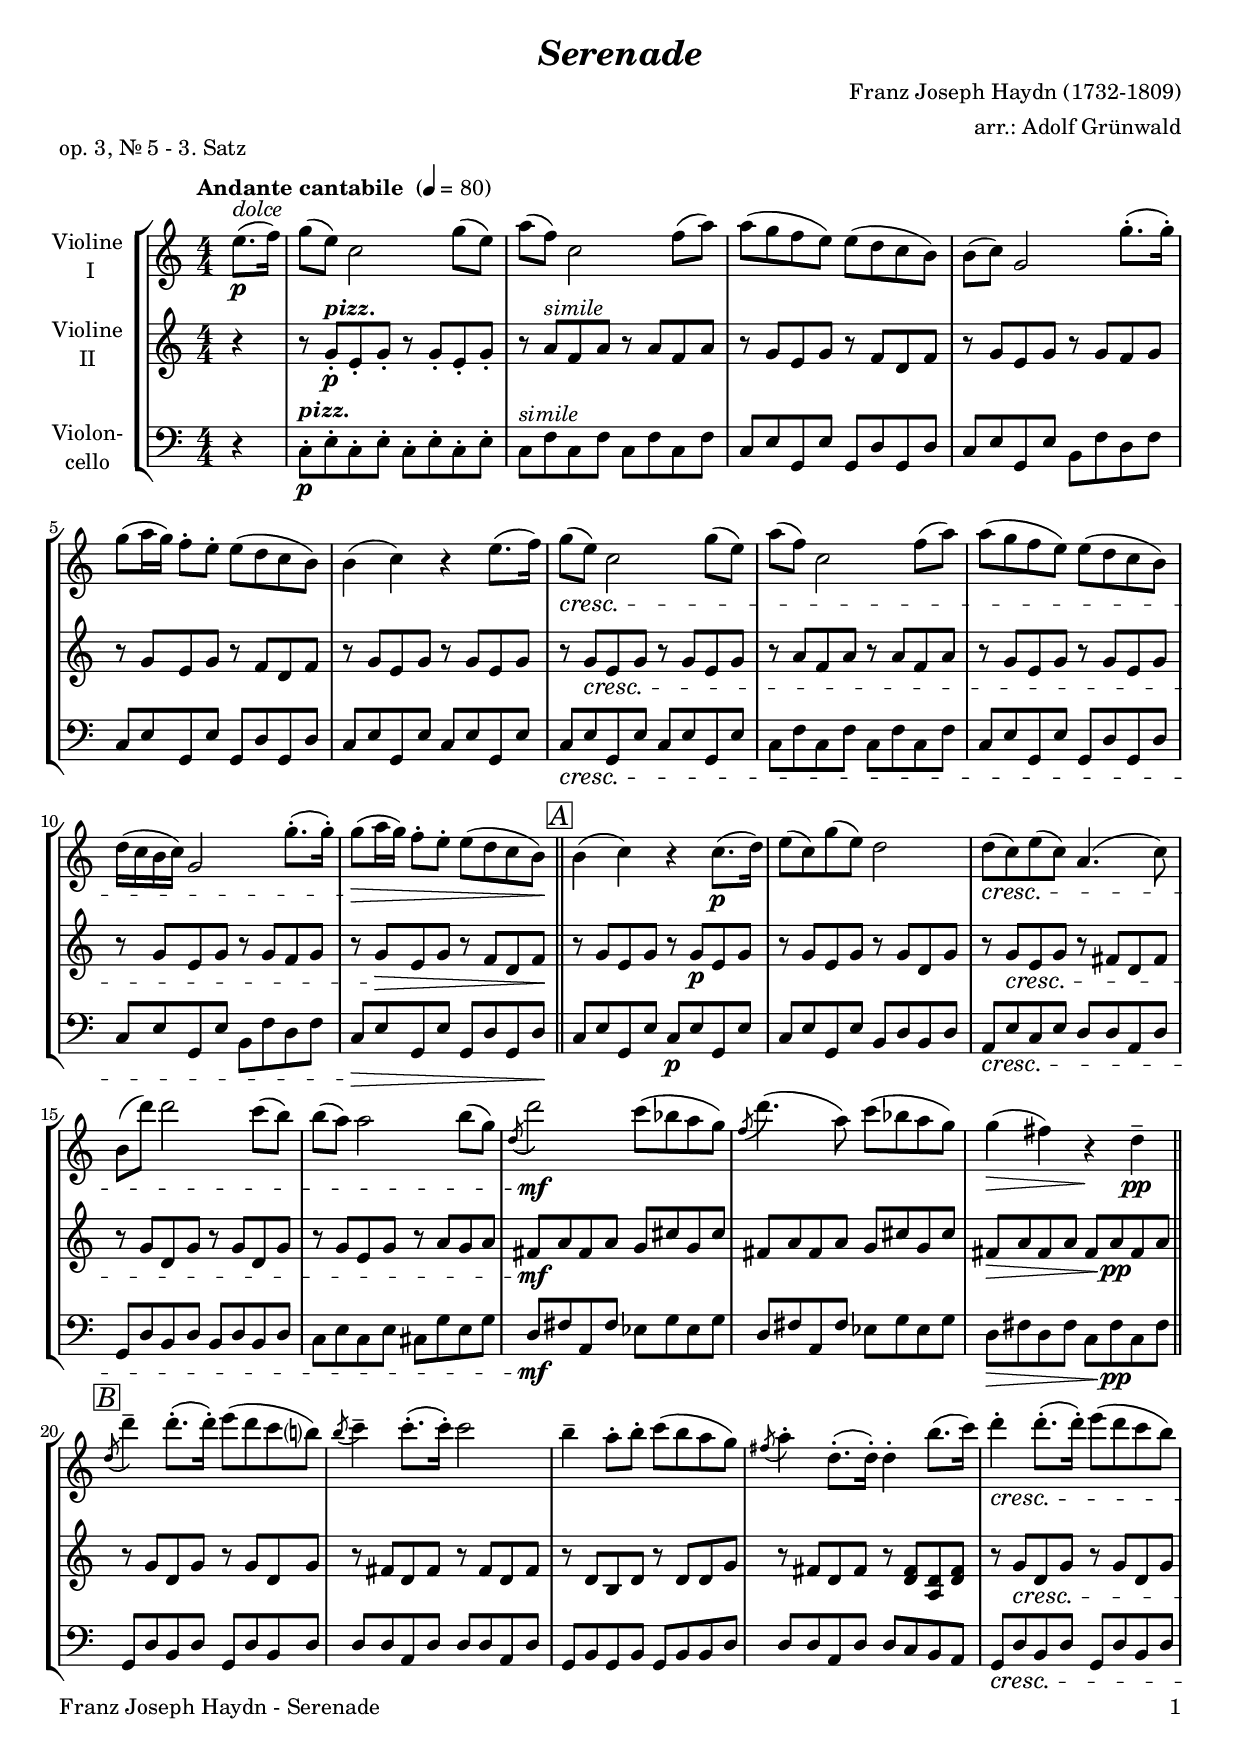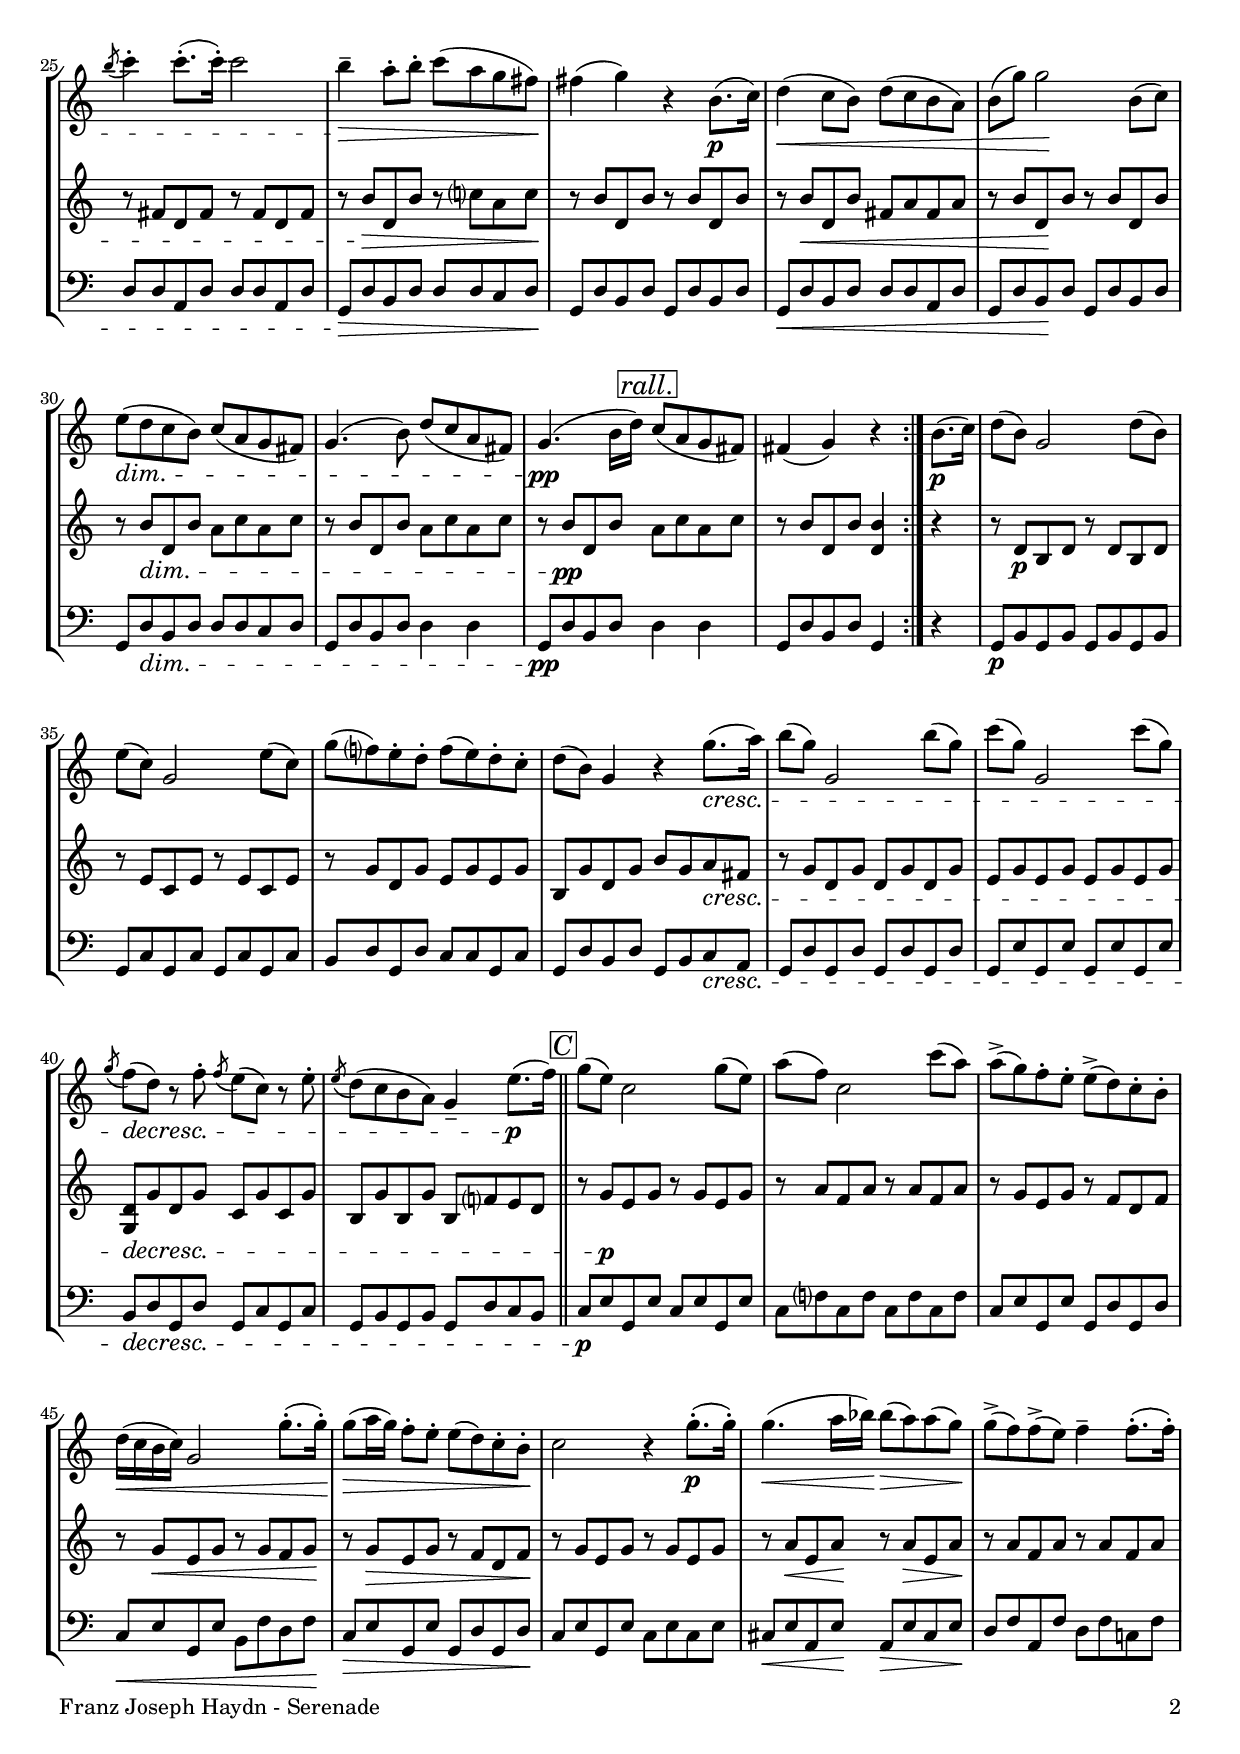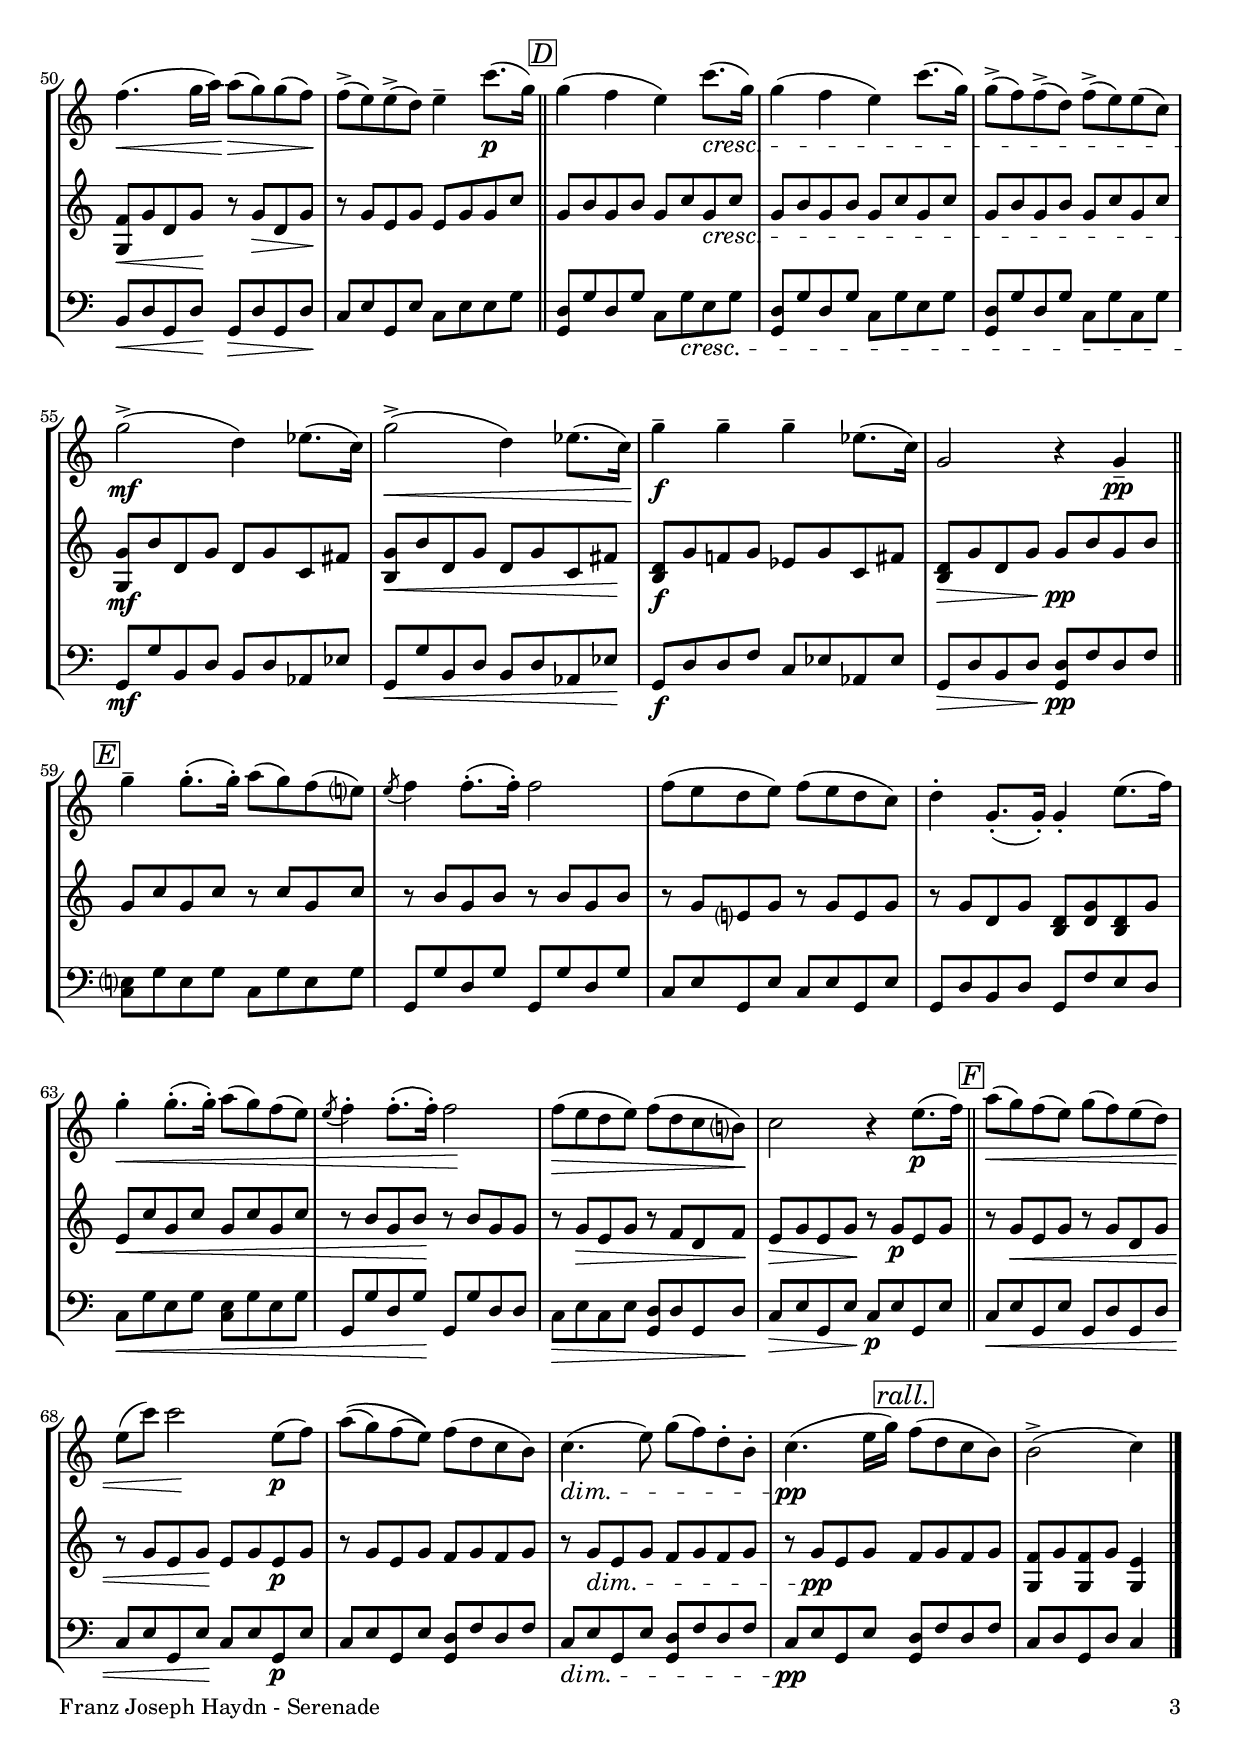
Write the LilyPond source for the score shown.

\version "2.20.2"
\include "deutsch.ly"

#(set-global-staff-size 19)

\header {
  title     = \markup \italic "Serenade"
  composer  = "Franz Joseph Haydn (1732-1809)"
  arranger  = "arr.: Adolf Grünwald"
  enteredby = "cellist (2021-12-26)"
  piece     = "op. 3, Nr. 5 - 3. Satz"
}

voiceconsts = {
 \key c \major
 \time 4/4
 \clef "treble"
 \numericTimeSignature
 \compressEmptyMeasures
  % Set default beaming for all staves
%  \set Timing.beamExceptions = #'()
%  \set Timing.baseMoment     = #(ly:make-moment 1 4)
%  \set Timing.beatStructure  = #'(1 1 1 1) 
 \tempo "Andante cantabile " 4=80
}

minstr = "harpsichord"
mihi = "clarinet"
%minstr = "accordion"
milo = "bassoon"

mivl = "violin"
mipz = "pizzicato strings"
miba = "cello"

boxa = { \bar "||" \mark \markup \box \italic "A" }
boxb = { \bar "||" \mark \markup \box \italic "B" }
boxc = { \bar "||" \mark \markup \box \italic "C" }
boxd = { \bar "||" \mark \markup \box \italic "D" }
boxe = { \bar "||" \mark \markup \box \italic "E" }
boxf = { \bar "||" \mark \markup \box \italic "F" }
boxg = { \bar "||" \mark \markup \box \italic "G" }
boxh = { \bar "||" \mark \markup \box \italic "H" }

arco = \markup \bold \italic "arco"
atem = \mark \markup \box \italic "a tempo"
dolc = \markup \italic "dolce"
pizz = \markup \bold \italic "pizz."
rall = \mark \markup \box \italic "rall."
simi = \markup \italic "simile"

va = \relative c'' {
  \voiceconsts

  \repeat volta 2 {
    \partial 4 e8.(^\dolc\p f16)
    g8( e) c2 g'8( e)
    a( f) c2 f8( a)
    a( g f e) e( d c h)
    h( c) g2 g'8.(-. g16)-.

    g8( a16 g) f8-. e-. e( d c h)
    h4( c) r e8.( f16)
    g8(\cresc e) c2 g'8( e)
    a( f) c2 f8( a)
    a( g f e) e( d c h)

    d16( c h c) g2 g'8.(-. g16)-.
    g8(\> a16 g) f8-. e-. e( d c h)\! \boxa
    h4( c) r c8.(\p d16)
    e8( c) g'( e) d2
    d8(\cresc c) e( c) a4.( c8)

    h( d') d2 c8( h)
    h( a) a2 h8( g)
    \acciaccatura d( d'2)\mf c8( b a g)
    \acciaccatura f d'4.( a8) c( b a g)
    g4(\> fis) r\! d--\pp \boxb

    \acciaccatura d8 d'4-- d8.(-. d16)-. e8( d c h?)
    \acciaccatura h c4-- c8.(-. c16)-. c2
    h4-- a8-. h-. c( h a g)
    \acciaccatura fis a4-. d,8.(-. d16)-. d4-. h'8.( c16)
    d4-.\cresc d8.(-. d16)-. e8( d c h)

    \acciaccatura h c4-. c8.(-. c16)-. c2
    h4--\> a8-. h-. c( a g fis)\!
    fis4( g) r h,8.(\p c16)
    d4(\< c8 h) d( c h a)
    h( g') g2\! h,8( c)

    e(\dim d c h) c( a g fis)
    g4.( h8) d( c a fis)
    g4.(\pp h16 d) \rall c8( a g fis)
    fis4( g) r
  }
  h8.(\p c16)
  d8( h) g2 d'8( h)
  e( c) g2 e'8( c)

  g'( f?) e-. d-. f( e) d-. c-.
  d( h) g4 r g'8.(\cresc a16)
  h8( g) g,2 h'8( g)
  c( g) g,2 c'8( g)
  \acciaccatura g f(\decresc d) r f-. \acciaccatura f e( c) r e-.

  \acciaccatura e d( c h a) g4-- e'8.(\p f16) \boxc
  g8( e) c2 g'8( e)
  a( f) c2 c'8( a)
  a(-> g) f-. e-. e(-> d) c-. h-.
  d16(\< c h c) g2 g'8.(-. g16)-.\!
  g8(\> a16 g) f8-. e-. e( d) c-. h-.\!

  c2 r4 g'8.(-.\p g16)-.
  g4.(\< a16 b)\! b8(\> a) a( g)\!
  g(-> f) f(-> e) f4-- f8.(-. f16)-.
  f4.(\< g16 a)\! a8(\> g) g( f)\!
  f(-> e) e(-> d) e4-- c'8.(\p g16) \boxd

  g4( f e) c'8.(\cresc g16)
  g4( f e) c'8.( g16)
  g8(-> f) f(-> d) f(-> e) e( c)
  g'2(->\mf d4) es8.( c16)
  g'2(->\< d4) es8.( c16)\!

  g'4--\f g-- g-- es8.( c16)
  g2 r4 g--\pp \boxe
  g'-- g8.(-. g16)-. a8( g) f( e?)
  \acciaccatura e f4 f8.(-. f16)-. f2
  f8( e d e) f( e d c)

  d4-. g,8.(-. g16)-. g4-. e'8.( f16)
  g4-.\< g8.(-. g16)-. a8( g) f( e)
  \acciaccatura e f4-. f8.(-. f16)-. f2\!
  f8(\> e d e) f( d c h?)\!
  c2 r4 e8.(\p f16) \boxf

  a8(\< g) f( e) g( f) e( d)
  e( c') c2\! e,8(\p f)
  a\(( g) f( e)\) f( d c h)
  c4.(\dim e8) g( f) d-. h-.
  c4.(\pp e16 g) \rall f8( d c h)
  h2(-> c4) \bar "|."
}

vb = \relative c'' {
  \voiceconsts

  \repeat volta 2 {
    \partial 4 r4
    r8 g-.^\pizz\p e-. g-. r g-. e-. g-.
    r a^\simi f a r a f a
    r g e g r f d f
    r g e g r g f g

    r g e g r f d f
    r g e g r g e g
    r g\cresc e g r g e g
    r a f a r a f a
    r g e g r g e g

    r g e g r g f g
    r g\> e g r f d f\! \boxa
    r g e g r g\p e g
    r g e g r g d g
    r g\cresc e g r fis d fis

    r g d g r g d g
    r g e g r a g a
    fis\mf a fis a g cis g cis
    fis, a fis a g cis g cis
    fis,\> a fis a fis\! a\pp fis a \boxb

    \grace s r g d g r g d g
    r fis d fis r fis d fis
    r d h d r d d g
    r fis d fis r <d fis> <a d> <d fis>
    r g\cresc d g r g d g

    r fis d fis r fis d fis
    r h\> d, h' r c? a c\!
    r h d, h' r h d, h'
    r h\< d, h' fis a fis a
    r h d,\! h' r h d, h'

    r h\dim d, h' a c a c
    r h d, h' a c a c
    r h\pp d, h' \rall a c a c
    r h d, h' <d, h'>4
  }
  r
  r8 d\p h d r d h d
  r e c e r e c e

  r g d g e g e g
  h, g' d g h g a\cresc fis
  r g d g d g d g
  e g e g e g e g
  <g, d'>\decresc g' d g c, g' c, g'

  h, g' h, g' h, f'? e d \boxc
  r g\p e g r g e g
  r a f a r a f a
  r g e g r f d f
  r g\< e g r g f g\!
  r g\> e g r f d f\!

  r g e g r g e g
  r a\< e a\! r a\> e a\!
  r a f a r a f a
  <g, f'>\< g' d g\! r g\> d g\!
  r g e g e g g c \boxd

  g h g h g c g\cresc c
  g h g h g c g c
  g h g h g c g c
  <g, g'>\mf h' d, g d g c, fis
  <h, g'>\< h' d, g d g c, fis\!

  <h, d>\f g' f! g es g c, fis
  <h, d>\> g' d g g\!\pp h g h \boxe
  g c g c r c g c
  r h g h r h g h
  r g e? g r g e g

  r g d g <h, d> <d g> <h d> g'
  e\< c' g c g c g c
  r h g h\! r h g g
  r g\> e g r f d f\!
  e\> g e g\! r g\p e g \boxf

  r g\< e g r g d g
  r g e g\! e g e\p g
  r g e g f g f g
  r g\dim e g f g f g
  r g\pp e g \rall f g f g
  <g, f'> g' <g, f'> g' <g, e'>4 \bar "|."
}

vc = \relative c {
  \voiceconsts
  \clef "bass"
  
  \repeat volta 2 {
    \partial 4 r4
    c8-.^\pizz\p e-. c-. e-. c-. e-. c-. e-.
    c^\simi f c f c f c f
    c e g, e' g, d' g, d'
    c e g, e' h f' d f

    c e g, e' g, d' g, d'
    c e g, e' c e g, e'
    c\cresc e g, e' c e g, e'
    c f c f c f c f
    c e g, e' g, d' g, d'

    c e g, e' h f' d f
    c\> e g, e' g, d' g, d'\! \boxa
    c e g, e' c\p e g, e'
    c e g, e' h d h d
    a \cresc e' c e d d a d

    g, d' h d h d h d
    c e c e cis g' e g
    d\mf fis a, fis' es g es g
    d fis a, fis' es g es g
    d\> fis d fis c\! fis\pp c fis \boxb

    \grace s g, d' h d g, d' h d
    d d a d d d a d
    g, h g h g h h d
    d d a d d c h a
    g\cresc d' h d g, d' h d

    d d a d d d a d
    g,\> d' h d d d c d\!
    g, d' h d g, d' h d
    g,\< d' h d d d a d
    g, d' h\! d g, d' h d

    g, d'\dim h d d d c d
    g, d' h d d4 d
    g,8\pp d' h d \rall d4 d
    g,8 d' h d g,4
  }
  r
  g8\p h g h g h g h
  g c g c g c g c

  h d g, d' c c g c
  g d' h d g, h c\cresc a
  g d' g, d' g, d' g, d'
  g, e' g, e' g, e' g, e'
  h\decresc d g, d' g, c g c

  g h g h g d' c h \boxc
  c\p e g, e' c e g, e'
  c f? c f c f c f
  c e g, e' g, d' g, d'
  c\< e g, e' h f' d f\!
  c\> e g, e' g, d' g, d'\!

  c e g, e' c e c e
  cis\< e a, e'\! a,\> e' cis e\!
  d f a, f' d f c! f
  h,\< d g, d'\! g,\> d' g, d'\!
  c e g, e' c e e g \boxd

  <g, d'> g' d g c, g'\cresc e g
  <g, d'> g' d g c, g' e g
  <g, d'> g' d g c, g' c, g'
  g,\mf g' h, d h d as es'
  g,\< g' h, d h d as es'\!

  g,\f d' d f c es as, es'
  g,\> d' h d <g, d'>\!\pp f' d f
  <c e?> g' e g c, g' e g
  g, g' d g g, g' d g
  c, e g, e' c e g, e'

  g, d' h d g, f' e d
  c\< g' e g <c, e> g' e g
  g, g' d g\! g, g' d d
  c\> e c e <g, d'> d' g, d'\!
  c\> e g, e'\! c\p e g, e' \boxf

  c\< e g, e' g, d' g, d'
  c e g, e'\! c e g,\p e'
  c e g, e' <g, d'> f' d f
  c\dim e g, e' <g, d'> f' d f
  c\pp e g, e' \rall <g, d'> f' d f
  c d g, d' c4 \bar "|."
}


music = \new StaffGroup <<
      \new Staff {
        \set Staff.midiInstrument = \mivl
        \set Staff.instrumentName = \markup \center-column { "Violine" " I" }
        \transpose c c { \va }
      }
      
      \new Staff {
        \set Staff.midiInstrument = \mipz
        \set Staff.instrumentName = \markup \center-column { "Violine" "II" }
        \transpose c c { \vb }
      }
      
      \new Staff {
        \set Staff.midiInstrument = \mipz
        \set Staff.instrumentName = \markup \center-column { "Violon-" "cello" }
        \transpose c c { \vc }
      }
>>

\book {
   \paper {
    print-page-number = ##t
    print-first-page-number = ##t
    ragged-last-bottom = ##f
    oddHeaderMarkup = \markup \null
    evenHeaderMarkup = \markup \null
    oddFooterMarkup = \markup {
      \fill-line {
%        \on-the-fly #print-page-number-check-first
        "Franz Joseph Haydn - Serenade" \fromproperty #'page:page-number-string
      }
    }
    evenFooterMarkup = \oddFooterMarkup
  } \score {
    \music
    \layout {}
  }

  \score {
    \unfoldRepeats \music

    \midi {
      \context {
        \Score
      }
    }
  }
}